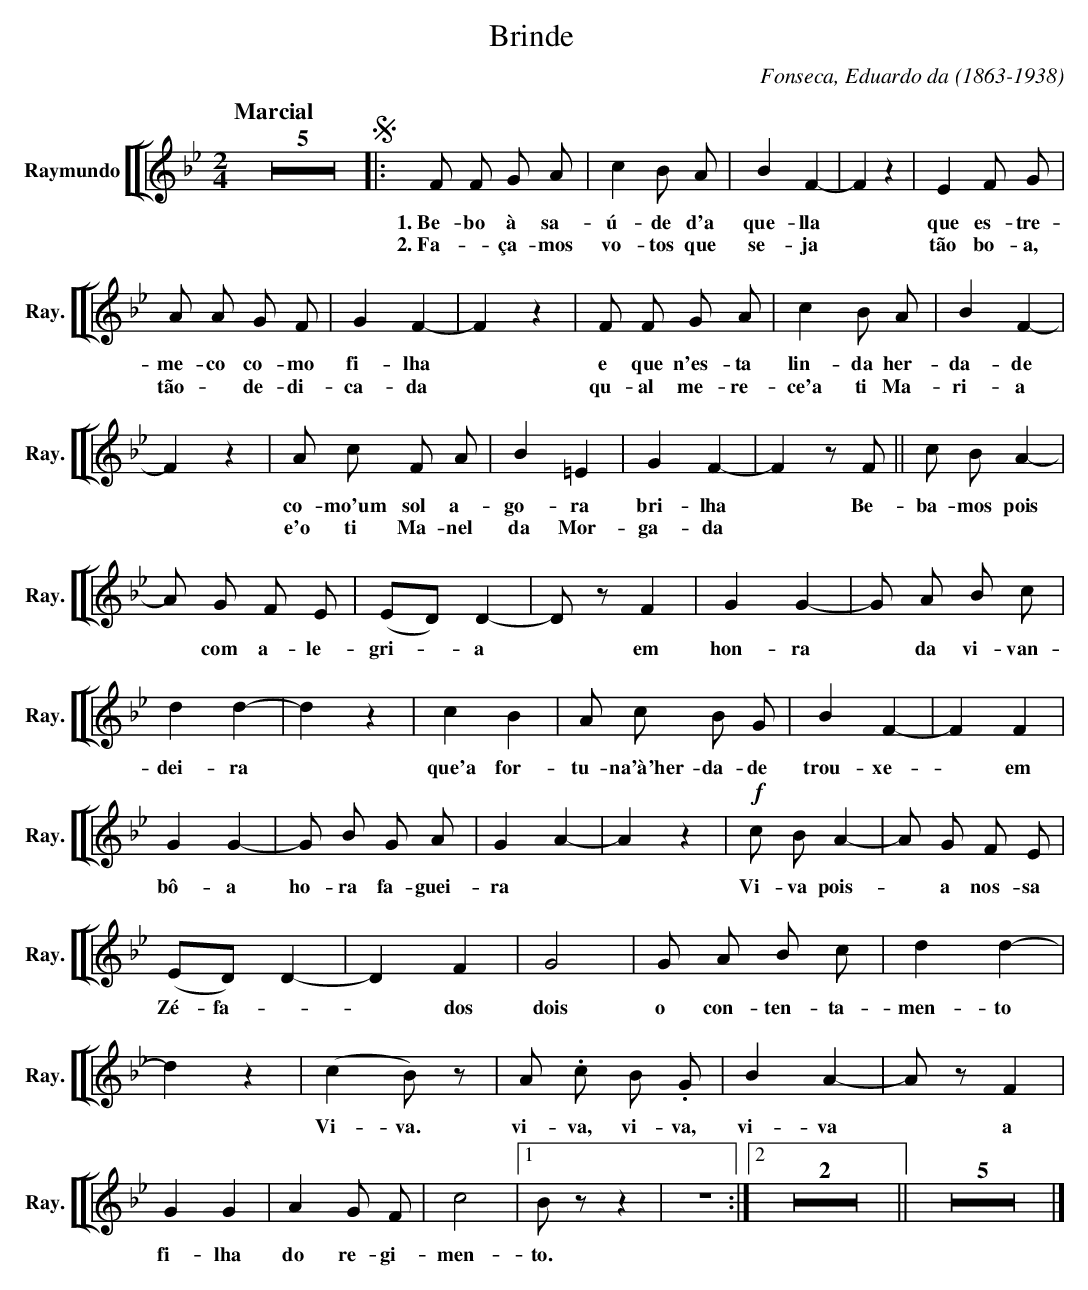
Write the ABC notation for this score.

X:1
T:Brinde
C:Fonseca, Eduardo da (1863-1938)
M:2/4
L:1/4
K:Bb
V: 11 clef=treble name="Raymundo" sname="Ray."
V: 7 clef=treble name="Piano" sname="P."
%%staves [[ 11 ]{ 7 7 }]
[Q:"Marcial"] Z5 !segno! |: F/ F/ G/ A/ | c B/ A/|B F-|F z| \
w: 1.~Be-bo \`a sa-\'u-de  d'a  que-lla
w: 2.~Fa--\cca-mos vo-tos que se-ja
   E F/ G/ | A/ A/ G/ F/ | G F- | F z | \
w: que es-tre-me-co co-mo fi-lha
w: t\~ao bo-a, t\~ao-~ de-di-ca-da
   F/ F/ G/ A/ | c B/ A/ | BF-|Fz| A/ c/ F/ A/ | B=E| GF-|F z/ \
w: e que n'es-ta lin-da her-da-de ~ co-mo'um sol a-go-ra bri-lha
w: qu-al me-re-ce'a ti Ma-ri-a ~ e'o ti Ma-nel da Mor-ga-da
   F/ || c/ B/ A- | A/ G/ F/ E/ | (E/D/) D- | D/ z/ \
w: Be-ba-mos pois ~ com a-le-gri--a ~ em tbc
   F | GG- |G/ A/ B/ c/ | d d- | d z | \
w: em hon-ra ~ da vi-van-dei-ra |
   cB | A/ c/ B/ G/ | BF- | FF | GG- | G/ B/ G/ A/ | G A-| Az | \
w: que'a for-tu-na'\`a'her-da-de trou-xe-~ em b\^o-a ho-ra fa-guei-ra
   !f! c/ B/ A-|A/ G/ F/ E/ | (E/D/) D-| D F | G2 | G/ A/ B/ c/ | dd-|dz|\
w: Vi-va pois-~ a nos-sa Z\'e-fa--~ dos dois o con-ten-ta-men-to |
   (cB/)z/ | A/ .c/ B/ .G/ | B A-|A/z/ \
w: Vi-va. vi-va, vi-va, vi-va
   F|GG|AG/ F/ | c2 |[1 B/z/z | Z :|2 Z2 || Z5 |] \
w: a fi-lha do re-gi-men-to. |
